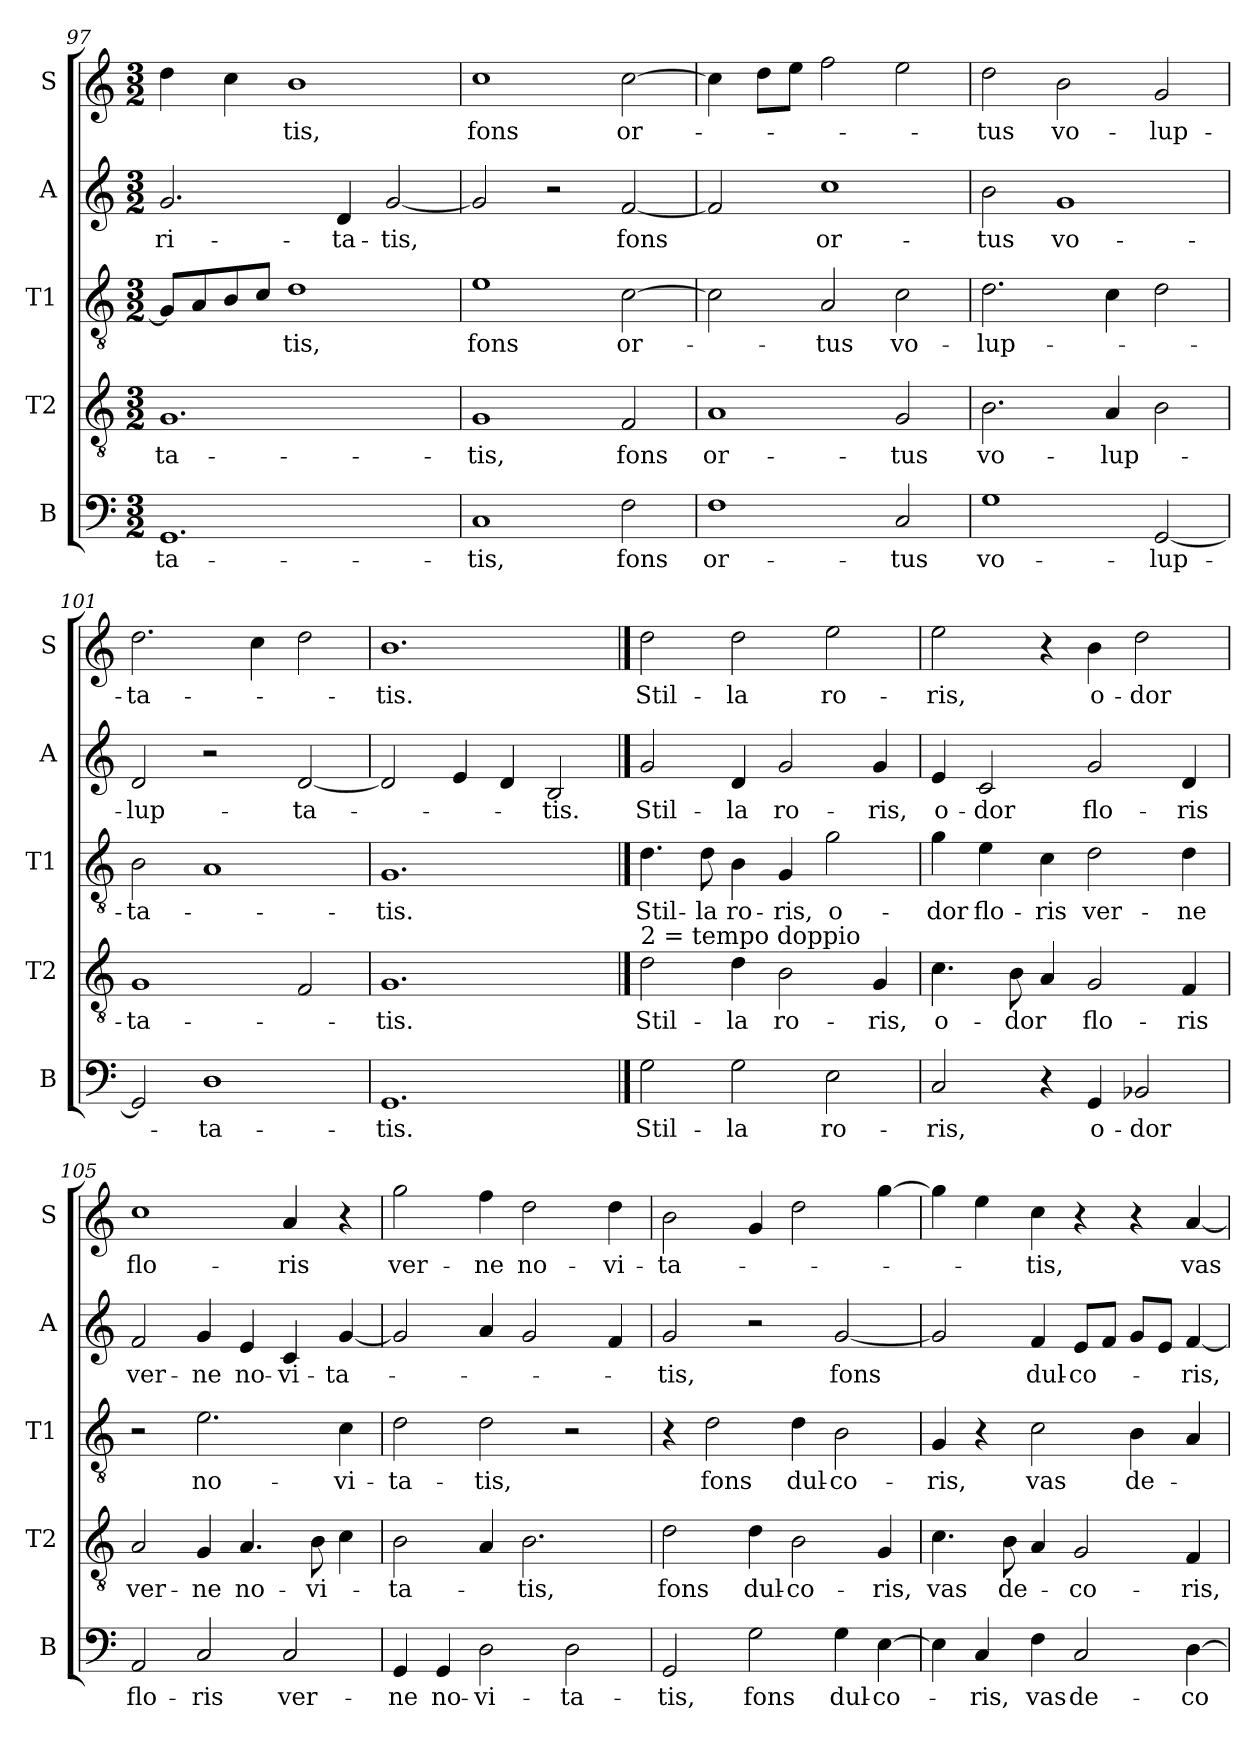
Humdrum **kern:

**kern	**text	**kern	**text	**kern	**text	**kern	**text	**kern	**text
*part5	*part5	*part4	*part4	*part3	*part3	*part2	*part2	*part1	*part1
*staff5	*staff5	*staff4	*staff4	*staff3	*staff3	*staff2	*staff2	*staff1	*staff1
*I"B	*	*I"T2	*	*I"T1	*	*I"A	*	*I"S	*
*I'B	*	*I'T2	*	*I'T1	*	*I'A	*	*I'S	*
*clefF4	*	*clefGv2	*	*clefGv2	*	*clefG2	*	*clefG2	*
*k[]	*	*k[]	*	*k[]	*	*k[]	*	*k[]	*
*M3/2	*	*M3/2	*	*M3/2	*	*M3/2	*	*M3/2	*
=97	=97	=97	=97	=97	=97	=97	=97	=97	=97
1.GG	-ta-	1.G	-ta-	8G/L]	.	2.g/	-ri-	4dd\	.
.	.	.	.	8A/	.	.	.	.	.
.	.	.	.	8B/	.	.	.	4cc\	.
.	.	.	.	8c/J	.	.	.	.	.
.	.	.	.	1d	-tis,	.	.	1b	-tis,
.	.	.	.	.	.	4d/	ta-	.	.
.	.	.	.	.	.	[2g/	-tis,	.	.
=98	=98	=98	=98	=98	=98	=98	=98	=98	=98
1C	-tis,	1G	-tis,	1e	fons	2g/]	.	1cc	fons
.	.	.	.	.	.	2r	.	.	.
2F\	fons	2F/	fons	[2c\	or-	[2f/	fons	[2cc\	or-
=99	=99	=99	=99	=99	=99	=99	=99	=99	=99
1F	or-	1A	or-	2c\]	.	2f/]	.	4cc\]	.
.	.	.	.	.	.	.	.	8dd\L	.
.	.	.	.	.	.	.	.	8ee\J	.
.	.	.	.	2A/	-tus	1cc	or-	2ff\	.
2C/	-tus	2G/	-tus	2c\	vo-	.	.	2ee\	.
=100	=100	=100	=100	=100	=100	=100	=100	=100	=100
1G	vo-	2.B\	vo-	2.d\	-lup-	2b\	-tus	2dd\	-tus
.	.	.	.	.	.	1g	vo-	2b\	vo-
.	.	4A/	lup-	4c\	.	.	.	.	.
[2GG/	-lup-	2B\	.	2d\	.	.	.	2g/	-lup-
=101	=101	=101	=101	=101	=101	=101	=101	=101	=101
2GG/]	.	1G	-ta-	2B\	-ta-	2d/	-lup-	2.dd\	-ta-
1D	-ta-	.	.	1A	.	2r	.	.	.
.	.	.	.	.	.	.	.	4cc\	.
.	.	2F/	.	.	.	[2d/	-ta-	2dd\	.
=102	=102	=102	=102	=102	=102	=102	=102	=102	=102
1.GG	-tis.	1.G	-tis.	1.G	-tis.	2d/]	.	1.b	-tis.
.	.	.	.	.	.	4e/	.	.	.
.	.	.	.	.	.	4d/	.	.	.
.	.	.	.	.	.	2B/	-tis.	.	.
==103	==103	==103	==103	==103	==103	==103	==103	==103	==103
!	!	!LO:TX:a:t=2 = tempo doppio	!	!	!	!	!	!	!
2G\	Stil-	2d\	Stil-	4.d\	Stil-	2g/	Stil-	2dd\	Stil-
.	.	.	.	8d\	-la	.	.	.	.
2G\	-la	4d\	-la	4B\	ro-	4d/	-la	2dd\	-la
.	.	2B\	ro-	4G/	-ris,	2g/	ro-	.	.
2E\	ro-	.	.	2g\	o-	.	.	2ee\	ro-
.	.	4G/	-ris,	.	.	4g/	-ris,	.	.
=104	=104	=104	=104	=104	=104	=104	=104	=104	=104
2C/	-ris,	4.c\	o-	4g\	-dor	4e/	o-	2ee\	-ris,
.	.	.	.	4e\	flo-	2c/	-dor	.	.
.	.	8B\	dor	.	.	.	.	.	.
4r	.	4A/	.	4c\	-ris	.	.	4r	.
4GG/	o-	2G/	flo-	2d\	ver-	2g/	flo-	4b\	o-
2BB-X/	-dor	.	.	.	.	.	.	2dd\	-dor
.	.	4F/	-ris	4d\	-ne	4d/	-ris	.	.
=105	=105	=105	=105	=105	=105	=105	=105	=105	=105
2AA/	flo-	2A/	ver-	2r	.	2f/	ver-	1cc	flo-
2C/	-ris	4G/	-ne	2.e\	no-	4g/	-ne	.	.
.	.	4.A/	no-	.	.	4e/	no-	.	.
2C/	ver-	.	.	.	.	4c/	-vi-	4a/	-ris
.	.	8B\	vi-	.	.	.	.	.	.
.	.	4c\	.	4c\	-vi-	[4g/	-ta-	4r	.
=106	=106	=106	=106	=106	=106	=106	=106	=106	=106
4GG/	-ne	2B\	-ta-	2d\	-ta-	2g/]	.	2gg\	ver-
4GG/	no-	.	.	.	.	.	.	.	.
2D\	-vi-	4A/	.	2d\	-tis,	4a/	.	4ff\	-ne
.	.	2.B\	-tis,	.	.	2g/	.	2dd\	no-
2D\	-ta-	.	.	2r	.	.	.	.	.
.	.	.	.	.	.	4f/	.	4dd\	-vi-
=107	=107	=107	=107	=107	=107	=107	=107	=107	=107
2GG/	-tis,	2d\	fons	4r	.	2g/	-tis,	2b\	-ta-
.	.	.	.	2d\	fons	.	.	.	.
2G\	fons	4d\	dul-	.	.	2r	.	4g/	.
.	.	2B\	-co-	4d\	dul-	.	.	2dd\	.
4G\	dul-	.	.	2B\	-co-	[2g/	fons	.	.
[4E\	-co-	4G/	-ris,	.	.	.	.	[4gg\	.
=108	=108	=108	=108	=108	=108	=108	=108	=108	=108
4E\]	.	4.c\	vas	4G/	-ris,	2g/]	.	4gg\]	.
4C/	-ris,	.	.	4r	.	.	.	4ee\	.
.	.	8B\	de-	.	.	.	.	.	.
4F\	vas	4A/	.	2c\	vas	4f/	dul-	4cc\	-tis,
2C/	de-	2G/	-co-	.	.	8e/L	-co-	4r	.
.	.	.	.	.	.	8f/J	.	.	.
.	.	.	.	4B\	de-	8g/L	.	4r	.
.	.	.	.	.	.	8e/J	.	.	.
[4D\	-co-	4F/	-ris,	4A/	.	[4f/	-ris,	[4a/	vas
=	=	=	=	=	=	=	=	=	=
*-	*-	*-	*-	*-	*-	*-	*-	*-	*-
